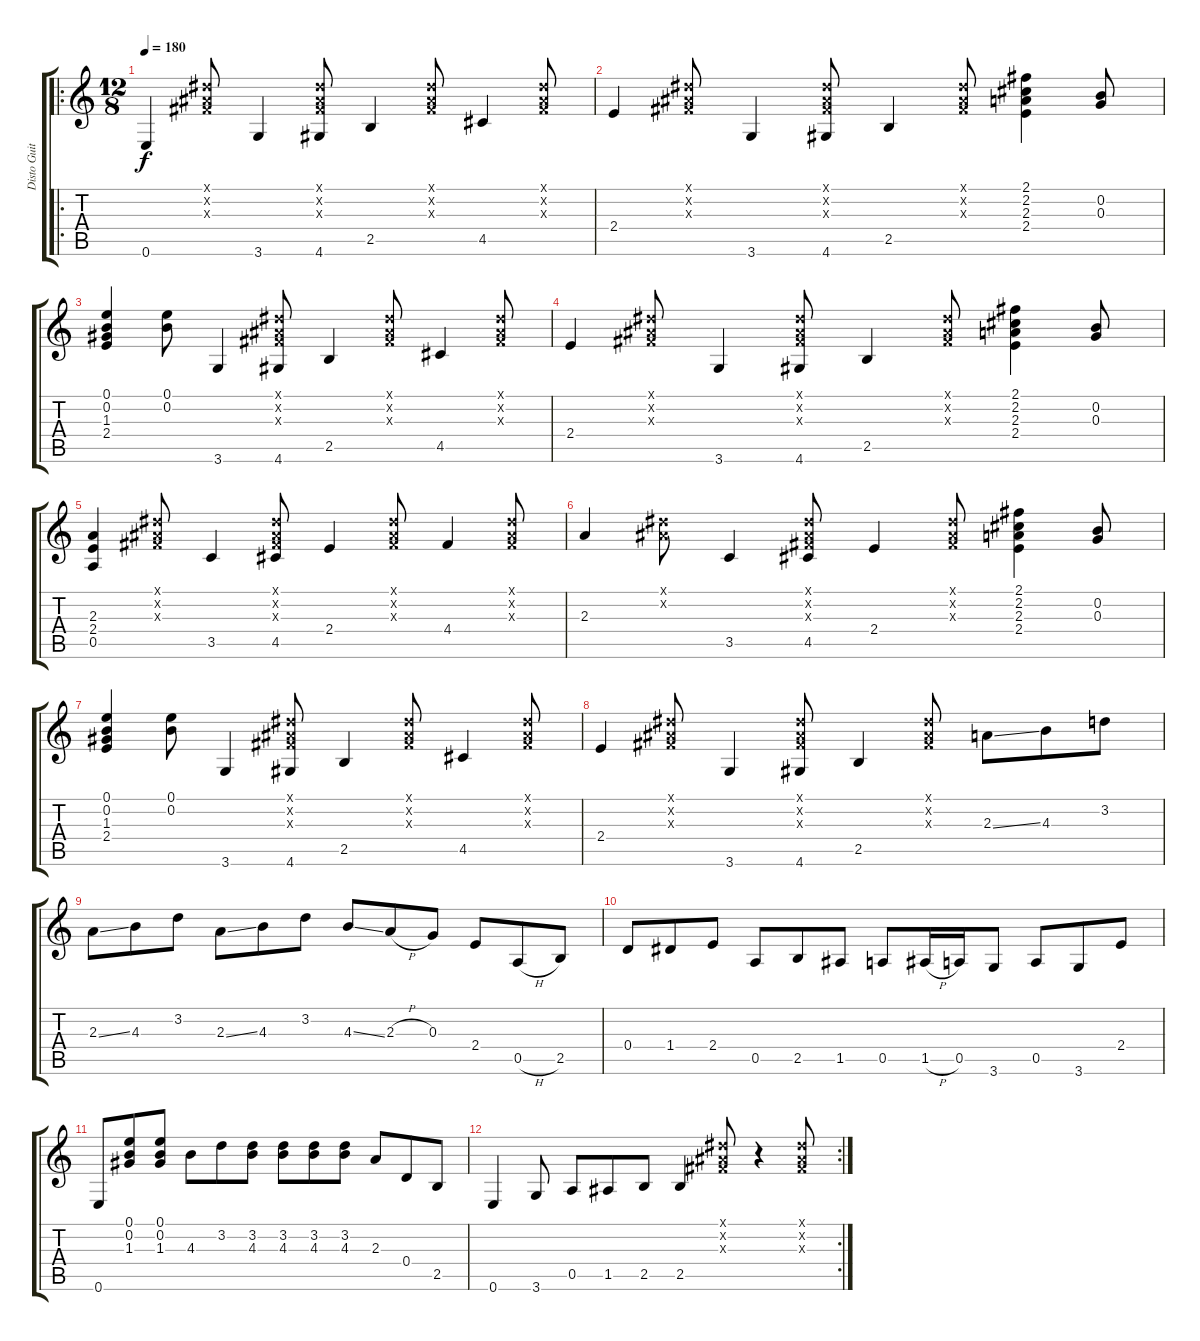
\track ("Disto Guitar" "Disto Guit") {instrument distortionguitar}
\staff {score tabs}
\tuning (E4 B3 G3 D3 A2 E2) {hide}
\ro
\ts (12 8)
\tempo 180
\clef g2
\ks c
0.6.4{dy f instrument distortionguitar} (-1.1{x} -1.2{x} -1.3{x}).8 3.6.4 (-1.1{x} -1.2{x} -1.3{x} 4.6).8 2.5.4 (-1.1{x} -1.2{x} -1.3{x}).8 4.5.4 (-1.1{x} -1.2{x} -1.3{x}).8 |
2.4.4 (-1.1{x} -1.2{x} -1.3{x}).8 3.6.4 (-1.1{x} -1.2{x} -1.3{x} 4.6).8 2.5.4 (-1.1{x} -1.2{x} -1.3{x}).8 (2.1 2.2 2.3 2.4).4 (0.2 0.3).8 |
(0.1 0.2 1.3 2.4).4 (0.1 0.2).8 3.6.4 (-1.1{x} -1.2{x} -1.3{x} 4.6).8 2.5.4 (-1.1{x} -1.2{x} -1.3{x}).8 4.5.4 (-1.1{x} -1.2{x} -1.3{x}).8 |
2.4.4 (-1.1{x} -1.2{x} -1.3{x}).8 3.6.4 (-1.1{x} -1.2{x} -1.3{x} 4.6).8 2.5.4 (-1.1{x} -1.2{x} -1.3{x}).8 (2.1 2.2 2.3 2.4).4 (0.2 0.3).8 |
(2.3 2.4 0.5).4 (-1.1{x} -1.2{x} -1.3{x}).8 3.5.4 (-1.1{x} -1.2{x} -1.3{x} 4.5).8 2.4.4 (-1.1{x} -1.2{x} -1.3{x}).8 4.4.4 (-1.1{x} -1.2{x} -1.3{x}).8 |
2.3.4 (-1.1{x} -1.2{x}).8 3.5.4 (-1.1{x} -1.2{x} -1.3{x} 4.5).8 2.4.4 (-1.1{x} -1.2{x} -1.3{x}).8 (2.1 2.2 2.3 2.4).4 (0.2 0.3).8 |
(0.1 0.2 1.3 2.4).4 (0.1 0.2).8 3.6.4 (-1.1{x} -1.2{x} -1.3{x} 4.6).8 2.5.4 (-1.1{x} -1.2{x} -1.3{x}).8 4.5.4 (-1.1{x} -1.2{x} -1.3{x}).8 |
2.4.4 (-1.1{x} -1.2{x} -1.3{x}).8 3.6.4 (-1.1{x} -1.2{x} -1.3{x} 4.6).8 2.5.4 (-1.1{x} -1.2{x} -1.3{x}).8 2.3{ss}.8 4.3.8 3.2.8 |
2.3{ss}.8 4.3.8 3.2.8 2.3{ss}.8 4.3.8 3.2.8 4.3{ss}.8 2.3{h}.8 0.3.8 2.4.8 0.5{h}.8 2.5.8 |
0.4.8 1.4.8 2.4.8 0.5.8 2.5.8 1.5.8 0.5.8 1.5{h}.16 0.5.16 3.6.8 0.5.8 3.6.8 2.4.8 |
0.6.8 (0.1 0.2 1.3).8 (0.1 0.2 1.3).8 4.3.8 3.2.8 (3.2 4.3).8 (3.2 4.3).8 (3.2 4.3).8 (3.2 4.3).8 2.3.8 0.4.8 2.5.8 |
\rc 2
0.6.4 3.6.8 0.5.8 1.5.8 2.5.8 2.5.4 (-1.1{x} -1.2{x} -1.3{x}).8 r.4 (-1.1{x} -1.2{x} -1.3{x}).8
